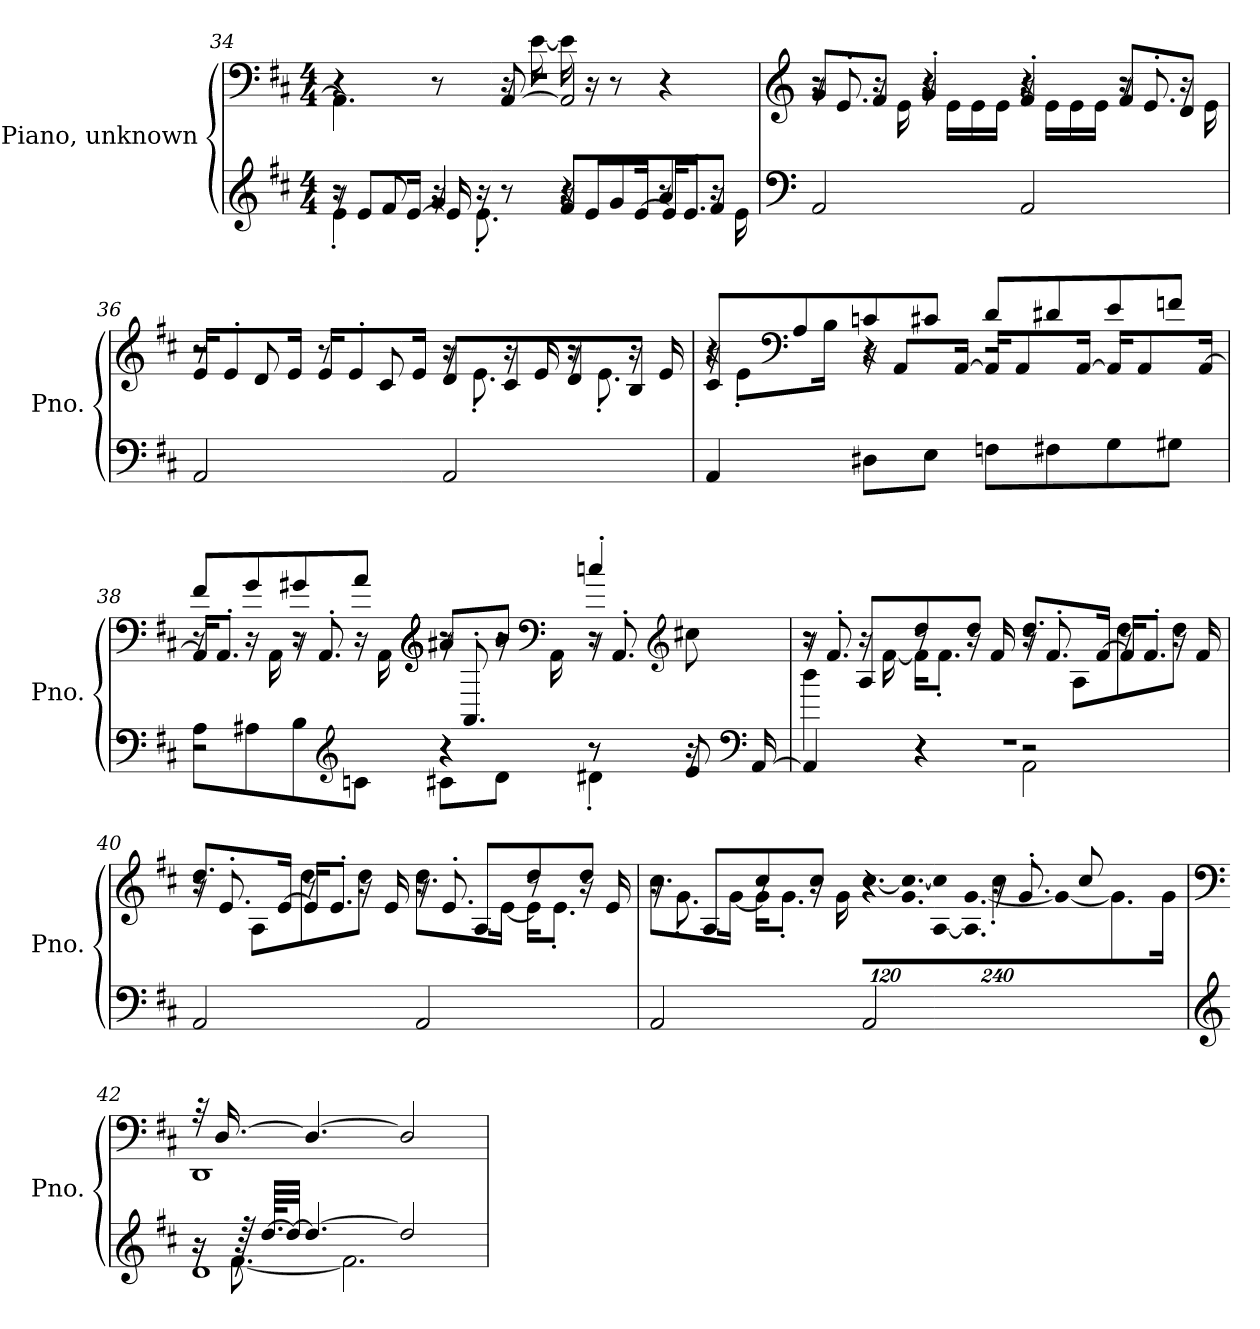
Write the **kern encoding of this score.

**kern	**kern
*part1	*part1
*staff2	*staff1
*I"Piano, unknown	*
*I'Pno.	*
!!LO:LB:g=z
*clefG2	*clefF4
*k[f#c#]	*k[f#c#]
*M4/4	*M4/4
=34	=34
*^	*^
*	*^	*	*^
8r	4e'\	16r	1r	4.AA\]	4r
.	.	8e/L	.	.	.
8f#/	.	.	.	.	.
.	.	[16e/Jk	.	.	.
4g/	16r	16e/]	.	.	8r
.	8.e'\	16r	.	.	.
.	.	8r	.	16r	[8AA/
.	.	.	.	[16e\	.
8f#/L	4r	16r	.	16e\]	2AA/]
.	.	8e/L	.	16r	.
8g/	.	.	.	8r	.
.	.	[16e/Jk	.	.	.
8a/	8r	16e/KL]	.	4r	.
.	.	8.e'/J	.	.	.
8f#/J	16r	.	.	.	.
.	16e\	.	.	.	.
*v	*v	*v	*	*	*
=35	=35	=35	=35
*clefF4	*clefG2	*	*
2AA/	8g/L	8r	16r
.	.	.	8.e'/
.	8f#/J	16r	.
.	.	16e\	.
.	4g'/	16r	4r
.	.	16e\LL	.
.	.	16e\	.
.	.	16e\JJ	.
2AA/	4f#'/	16r	4r
.	.	16e\LL	.
.	.	16e\	.
.	.	16e\JJ	.
.	8f#/L	8r	16r
.	.	.	8.e'/
.	8d/J	16r	.
.	.	16e\	.
!!LO:PB:g=z	!!	!!
=36	=36	=36	=36
2AA/	16e/KL	2r	8r
.	8e'/	.	.
.	.	.	8d/
.	16e/Jk	.	.
.	16e/KL	.	8r
.	8e'/	.	.
.	.	.	8c#/
.	16e/Jk	.	.
2AA/	8r	16r	8d/L
.	.	8.e'\	.
.	16r	.	8c#/
.	16e/	.	.
.	8r	16r	8d/
.	.	8.e'\	.
.	16r	.	8B/J
.	16e/	.	.
=37	=37	=37	=37
4AA/	8c#/L	16r	4r
.	.	8e'\L	.
*	*clefF4	*	*
.	8A/	.	.
.	.	16B\Jk	.
8D#X\L	8cn/	4r	16r
.	.	.	8AA/L
8E\J	8c#X/J	.	.
.	.	.	[16AA/Jk
8Fn\L	8d/L	2r	16AA/KL]
.	.	.	8AA/
8F#X\	8d#X/	.	.
.	.	.	[16AA/Jk
8G\	8e/	.	16AA/KL]
.	.	.	8AA/
8G#X\J	8fn/J	.	.
.	.	.	[16AA/Jk
!!LO:LB:g=z	!!	!!
=38	=38	=38	=38
*^	*	*	*
*	*^	*	*	*
2r	8A\L	2r	8f#/L	8r	16AA/KL]
.	.	.	.	.	8.AA'/J
.	8A#X\	.	8g/	16r	.
.	.	.	.	16AA\	.
.	8B\	.	8g#X/	8r	16r
.	.	.	.	.	8.AA'/
*clefG2	*	*	*	*	*
.	8cn\J	.	8a/J	16r	.
.	.	.	.	16AA\	.
*	*	*	*clefG2	*	*
4r	8c#X\L	4r	8a#X/L	8r	16r
.	.	.	.	.	8.AA'/
.	8d\J	.	8b/J	16r	.
*	*	*	*clefF4	*	*
.	.	.	.	16AA\	.
8r	4d#X'\	8r	4ccn'/	8r	16r
.	.	.	.	.	8.AA'/
*	*	*	*clefG2	*	*
8e/	.	16r	.	8cc#X\	.
*clefF4	*	*	*	*	*
.	.	[16AA/	.	.	.
!!LO:LB:g=z	!!	!!
=39	=39	=39	=39	=39	=39
1r	4dd\	4AA/]	8r	8r	16r
.	.	.	.	.	8.f#'/
.	.	.	8A/L	16r	.
.	.	.	.	[16f#\	.
.	4r	4r	8dd/	16f#\KL]	8r
.	.	.	.	8.f#'\J	.
.	.	.	8dd/J	.	16r
.	.	.	.	.	16f#/
.	2AA\	2r	8.dd/L	8r	16r
.	.	.	.	.	8.f#'/
.	.	.	.	8A\L	.
.	.	.	[16f#/Jk	.	.
.	.	.	16f#/KL]	8dd\	8r
.	.	.	8.f#'/J	.	.
.	.	.	.	8dd\J	16r
.	.	.	.	.	16f#/
*v	*v	*v	*	*	*
=40	=40	=40	=40
2AA/	8.dd/L	8r	16r
.	.	.	8.e'/
.	.	8A\L	.
.	[16e/Jk	.	.
.	16e/KL]	8dd\	8r
.	8.e'/J	.	.
.	.	8dd\J	16r
.	.	.	16e/
2AA/	8r	8.dd\L	16r
.	.	.	8.e'/
.	8A/L	.	.
.	.	[16e\Jk	.
.	8dd/	16e\KL]	8r
.	.	8.e'\J	.
.	8dd/J	.	16r
.	.	.	16e/
!!LO:LB:g=z
=41	=41	=41	=41
*	*	*	*^
2AA/	2r	8.cc#\L	8r	16r
.	.	.	.	8.g'\
.	.	.	8A/L	.
.	.	[16g\Jk	.	.
.	.	16g\KL]	8cc#/	8r
.	.	8.g'\J	.	.
.	.	.	8cc#/J	16r
.	.	.	.	16g\
*	*	*	*	*Xbrackettup
!	!	!	!	!LO:N:vis=32.
2AA/	4r	4r	4r	[1920%103cc#\LLL
!	!	!	!	!LO:N:vis=32.
.	.	.	.	1920%103g\ 1920%103cc#\_J
!	!	!	!	!LO:N:vis=16
.	.	.	.	[1920%137A\ 1920%137cc#\]
!	!	!	!	!LO:N:vis=32.
.	.	.	.	1920%103A\] [1920%103g\L
!	!	!	!	!LO:N:vis=64
.	.	.	.	960%17g\JJK_
.	8r	4cc#'\	16r	8.g\]
.	.	.	8.g'/	.
.	8cc#/	.	.	.
.	.	.	.	16g\Jk
*	*v	*v	*v	*v
=42	=42
*clefG2	*clefF4
*^	*^
*	*^	*	*
16r	16r	1d	32r	1DD
.	.	.	[16.D/	.
128r	[8.f#\	.	.	.
[64.dd/KLLL	.	.	.	.
32dd/JJJ_	.	.	.	.
4.dd/_	.	.	4.D/_	.
.	2.f#\]	.	.	.
2dd/]	.	.	2D/]	.
*v	*v	*v	*	*
*	*v	*v
=	=
*-	*-
